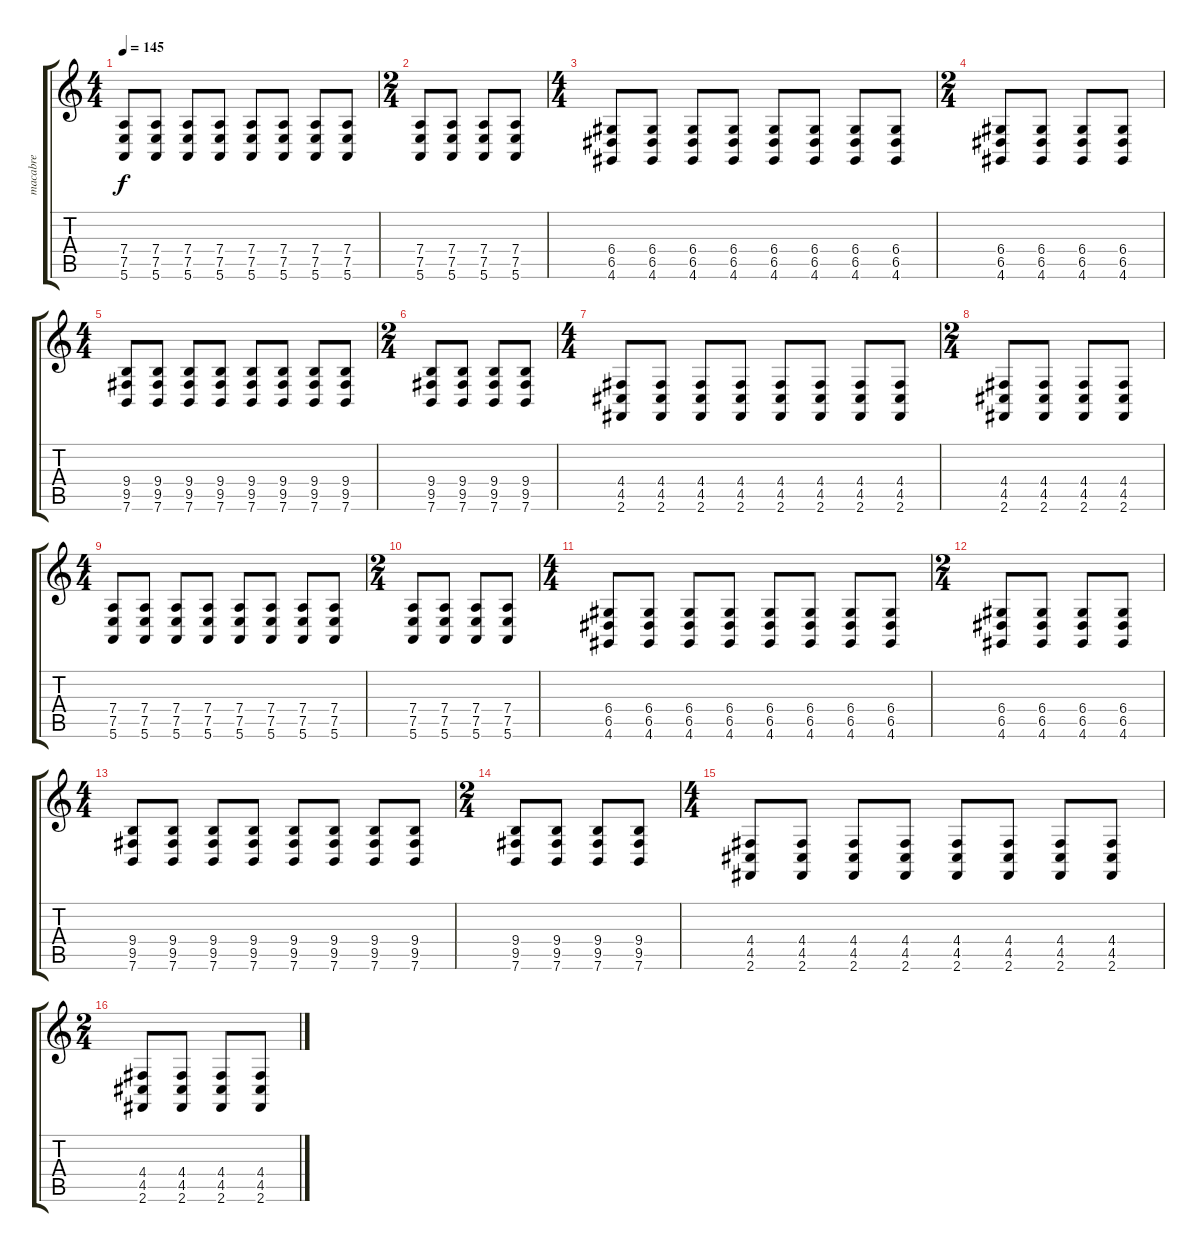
\track ("macabre" "macabre") {instrument lead2sawtooth}
\staff {score tabs}
\tuning (E4 B3 G3 D3 A2 E2) {hide}
\ts (4 4)
\tempo 145
\clef g2
\ks c
(7.4 7.5 5.6).8{dy f} (7.4 7.5 5.6).8 (7.4 7.5 5.6).8 (7.4 7.5 5.6).8 (7.4 7.5 5.6).8 (7.4 7.5 5.6).8 (7.4 7.5 5.6).8 (7.4 7.5 5.6).8 |
\ts (2 4)
(7.4 7.5 5.6).8 (7.4 7.5 5.6).8 (7.4 7.5 5.6).8 (7.4 7.5 5.6).8 |
\ts (4 4)
(6.4 6.5 4.6).8 (6.4 6.5 4.6).8 (6.4 6.5 4.6).8 (6.4 6.5 4.6).8 (6.4 6.5 4.6).8 (6.4 6.5 4.6).8 (6.4 6.5 4.6).8 (6.4 6.5 4.6).8 |
\ts (2 4)
(6.4 6.5 4.6).8 (6.4 6.5 4.6).8 (6.4 6.5 4.6).8 (6.4 6.5 4.6).8 |
\ts (4 4)
(9.4 9.5 7.6).8 (9.4 9.5 7.6).8 (9.4 9.5 7.6).8 (9.4 9.5 7.6).8 (9.4 9.5 7.6).8 (9.4 9.5 7.6).8 (9.4 9.5 7.6).8 (9.4 9.5 7.6).8 |
\ts (2 4)
(9.4 9.5 7.6).8 (9.4 9.5 7.6).8 (9.4 9.5 7.6).8 (9.4 9.5 7.6).8 |
\ts (4 4)
(4.4 4.5 2.6).8 (4.4 4.5 2.6).8 (4.4 4.5 2.6).8 (4.4 4.5 2.6).8 (4.4 4.5 2.6).8 (4.4 4.5 2.6).8 (4.4 4.5 2.6).8 (4.4 4.5 2.6).8 |
\ts (2 4)
(4.4 4.5 2.6).8 (4.4 4.5 2.6).8 (4.4 4.5 2.6).8 (4.4 4.5 2.6).8 |
\ts (4 4)
(7.4 7.5 5.6).8 (7.4 7.5 5.6).8 (7.4 7.5 5.6).8 (7.4 7.5 5.6).8 (7.4 7.5 5.6).8 (7.4 7.5 5.6).8 (7.4 7.5 5.6).8 (7.4 7.5 5.6).8 |
\ts (2 4)
(7.4 7.5 5.6).8 (7.4 7.5 5.6).8 (7.4 7.5 5.6).8 (7.4 7.5 5.6).8 |
\ts (4 4)
(6.4 6.5 4.6).8 (6.4 6.5 4.6).8 (6.4 6.5 4.6).8 (6.4 6.5 4.6).8 (6.4 6.5 4.6).8 (6.4 6.5 4.6).8 (6.4 6.5 4.6).8 (6.4 6.5 4.6).8 |
\ts (2 4)
(6.4 6.5 4.6).8 (6.4 6.5 4.6).8 (6.4 6.5 4.6).8 (6.4 6.5 4.6).8 |
\ts (4 4)
(9.4 9.5 7.6).8 (9.4 9.5 7.6).8 (9.4 9.5 7.6).8 (9.4 9.5 7.6).8 (9.4 9.5 7.6).8 (9.4 9.5 7.6).8 (9.4 9.5 7.6).8 (9.4 9.5 7.6).8 |
\ts (2 4)
(9.4 9.5 7.6).8 (9.4 9.5 7.6).8 (9.4 9.5 7.6).8 (9.4 9.5 7.6).8 |
\ts (4 4)
(4.4 4.5 2.6).8 (4.4 4.5 2.6).8 (4.4 4.5 2.6).8 (4.4 4.5 2.6).8 (4.4 4.5 2.6).8 (4.4 4.5 2.6).8 (4.4 4.5 2.6).8 (4.4 4.5 2.6).8 |
\ts (2 4)
(4.4 4.5 2.6).8 (4.4 4.5 2.6).8 (4.4 4.5 2.6).8 (4.4 4.5 2.6).8
